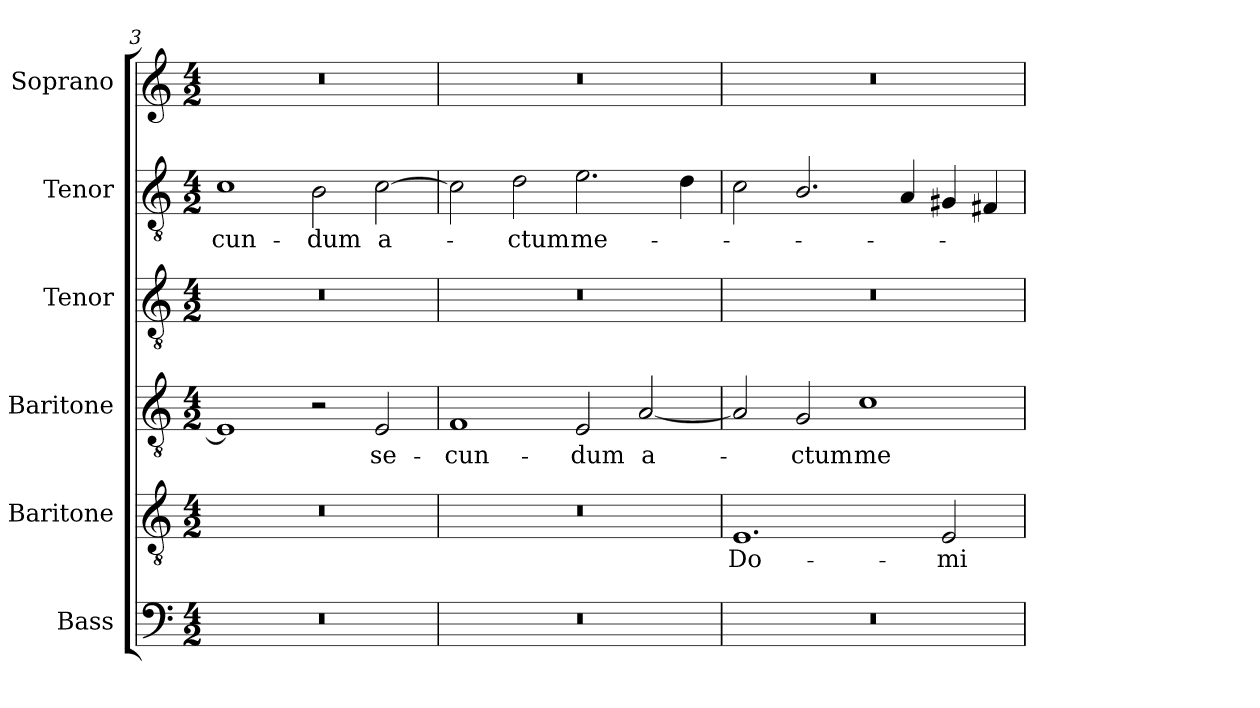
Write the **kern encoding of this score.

**kern	**kern	**text	**kern	**text	**kern	**kern	**text	**kern
*part6	*part5	*part5	*part4	*part4	*part3	*part2	*part2	*part1
*staff6	*staff5	*staff5	*staff4	*staff4	*staff3	*staff2	*staff2	*staff1
*I"Bass	*I"Baritone	*	*I"Baritone	*	*I"Tenor	*I"Tenor	*	*I"Soprano
*I'B.	*I'Bar.	*	*I'Bar.	*	*I'T.	*I'T.	*	*I'S.
*clefF4	*clefGv2	*	*clefGv2	*	*clefGv2	*clefGv2	*	*clefG2
*	*ITrd7c12	*	*ITrd7c12	*	*ITrd7c12	*ITrd7c12	*	*
*k[]	*k[]	*	*k[]	*	*k[]	*k[]	*	*k[]
*C:	*C:	*	*C:	*	*C:	*C:	*	*C:
*M4/2	*M4/2	*	*M4/2	*	*M4/2	*M4/2	*	*M4/2
=3	=3	=3	=3	=3	=3	=3	=3	=3
!LO:N:vis=1	!LO:N:vis=1	!	!	!	!LO:N:vis=1	!	!	!
!	!	!	!	!	!	!	!LO:LY:b:color=#000000	!LO:N:vis=1
0r	0r	.	1EEi]	.	0r	1Ci	-cun-	0r
!	!	!	!	!	!	!	!LO:LY:b:color=#000000	!
.	.	.	2r	.	.	2BBi\	-dum	.
!	!	!	!	!LO:LY:b:color=#000000	!	!	!	!
!	!	!	!	!	!	!	!LO:LY:b:color=#000000	!
.	.	.	2EEi/	se-	.	[2Ci\	a-	.
=4	=4	=4	=4	=4	=4	=4	=4	=4
!LO:N:vis=1	!LO:N:vis=1	!	!	!	!	!	!	!
!	!	!	!	!LO:LY:b:color=#000000	!LO:N:vis=1	!	!	!LO:N:vis=1
0r	0r	.	1FFi	-cun-	0r	2Ci\]	.	0r
!	!	!	!	!	!	!	!LO:LY:b:color=#000000	!
.	.	.	.	.	.	2Di\	-ctum	.
!	!	!	!	!LO:LY:b:color=#000000	!	!	!	!
!	!	!	!	!	!	!	!LO:LY:b:color=#000000	!
.	.	.	2EEi/	-dum	.	2.Ei\	me-	.
!	!	!	!	!LO:LY:b:color=#000000	!	!	!	!
.	.	.	[2AAi/	a-	.	.	.	.
.	.	.	.	.	.	4Di\	.	.
=5	=5	=5	=5	=5	=5	=5	=5	=5
!LO:N:vis=1	!	!	!	!	!	!	!	!
!	!	!LO:LY:b:color=#000000	!	!	!LO:N:vis=1	!	!	!LO:N:vis=1
0r	1.EEi	Do-	2AAi/]	.	0r	2Ci\	.	0r
!	!	!	!	!LO:LY:b:color=#000000	!	!	!	!
.	.	.	2GGi/	-ctum	.	2.BBi/	.	.
!	!	!	!	!LO:LY:b:color=#000000	!	!	!	!
.	.	.	1Ci	me-	.	.	.	.
.	.	.	.	.	.	4AAi/	.	.
!	!	!LO:LY:b:color=#000000	!	!	!	!	!	!
.	2EEi/	-mi-	.	.	.	4GG#Xi/	.	.
.	.	.	.	.	.	4FF#Xi/	.	.
=	=	=	=	=	=	=	=	=
*-	*-	*-	*-	*-	*-	*-	*-	*-
